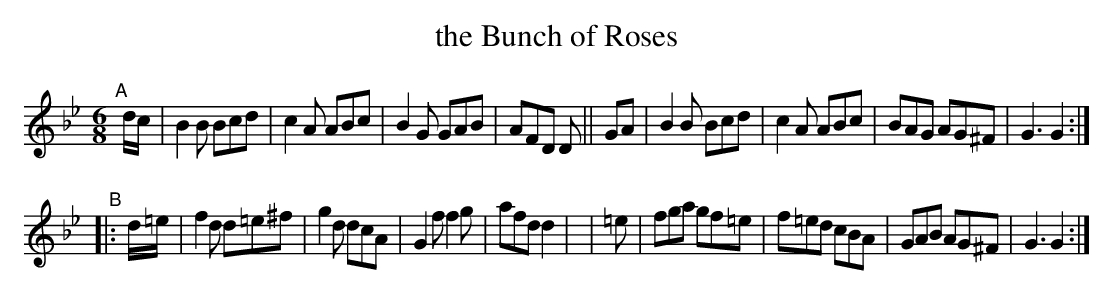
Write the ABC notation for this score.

X:1
T: the Bunch of Roses
M: 6/8
L: 1/8
K: Gm
"^A"\
[|] d/c/ | B2B Bcd | c2A ABc | B2G GAB | AFD D \
||   GA  | B2B Bcd | c2A ABc | BAG AG^F | G3 G2 :|
"^B"\
|: d/=e/ | f2d d=e^f | g2d dcA | G2f f2g | afd d2 |\
|    =e  | fga gf=e | f=ed cBA | GAB AG^F | G3 G2 :|
